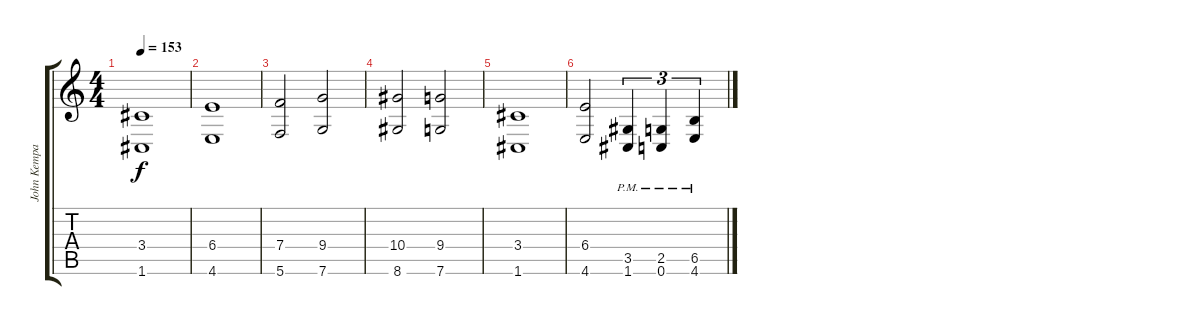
\track ("John Kempainen (Guitar)" "John Kempa") {instrument distortionguitar}
\staff {score tabs}
\tuning (C4 G3 Eb3 Bb2 F2 C2) {hide}
\ts (4 4)
\tempo 153
\clef g2
\ks c
(3.4 1.6).1{dy f} |
(6.4 4.6).1 |
(7.4 5.6).2 (9.4 7.6).2 |
(10.4 8.6).2 (9.4 7.6).2 |
(3.4 1.6).1 |
(6.4 4.6).2 (3.5{pm} 1.6{pm}).4{tu (3 2)} (2.5{pm} 0.6{pm}).4{tu (3 2)} (6.5{pm} 4.6{pm}).4{tu (3 2)}
